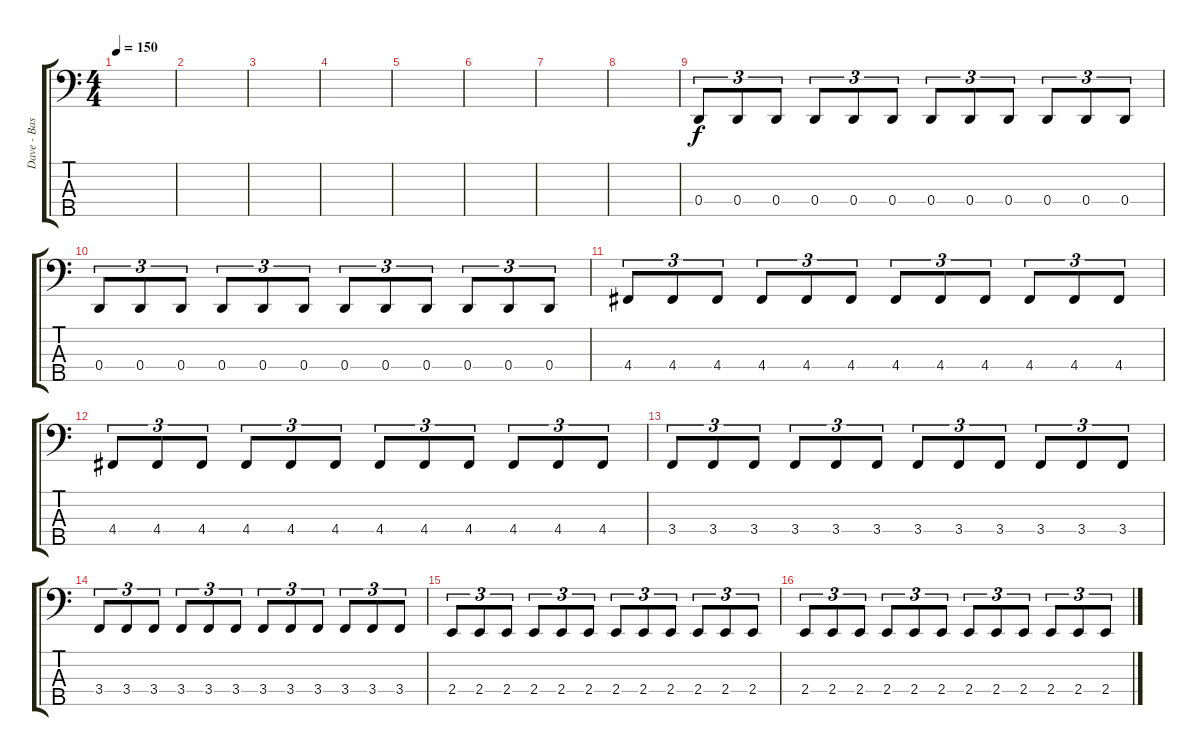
\track ("Dave - Bass" "Dave - Bas") {instrument electricbasspick}
\staff {score tabs}
\tuning (F2 C2 G1 D1 A0) {hide}
\ts (4 4)
\tempo 150
\clef f4
\ks c
|
|
|
|
|
|
|
|
0.4.8{tu (3 2)} 0.4.8{tu (3 2)} 0.4.8{tu (3 2)} 0.4.8{tu (3 2)} 0.4.8{tu (3 2)} 0.4.8{tu (3 2)} 0.4.8{tu (3 2)} 0.4.8{tu (3 2)} 0.4.8{tu (3 2)} 0.4.8{tu (3 2)} 0.4.8{tu (3 2)} 0.4.8{tu (3 2)} |
0.4.8{tu (3 2)} 0.4.8{tu (3 2)} 0.4.8{tu (3 2)} 0.4.8{tu (3 2)} 0.4.8{tu (3 2)} 0.4.8{tu (3 2)} 0.4.8{tu (3 2)} 0.4.8{tu (3 2)} 0.4.8{tu (3 2)} 0.4.8{tu (3 2)} 0.4.8{tu (3 2)} 0.4.8{tu (3 2)} |
4.4.8{tu (3 2)} 4.4.8{tu (3 2)} 4.4.8{tu (3 2)} 4.4.8{tu (3 2)} 4.4.8{tu (3 2)} 4.4.8{tu (3 2)} 4.4.8{tu (3 2)} 4.4.8{tu (3 2)} 4.4.8{tu (3 2)} 4.4.8{tu (3 2)} 4.4.8{tu (3 2)} 4.4.8{tu (3 2)} |
4.4.8{tu (3 2)} 4.4.8{tu (3 2)} 4.4.8{tu (3 2)} 4.4.8{tu (3 2)} 4.4.8{tu (3 2)} 4.4.8{tu (3 2)} 4.4.8{tu (3 2)} 4.4.8{tu (3 2)} 4.4.8{tu (3 2)} 4.4.8{tu (3 2)} 4.4.8{tu (3 2)} 4.4.8{tu (3 2)} |
3.4.8{tu (3 2)} 3.4.8{tu (3 2)} 3.4.8{tu (3 2)} 3.4.8{tu (3 2)} 3.4.8{tu (3 2)} 3.4.8{tu (3 2)} 3.4.8{tu (3 2)} 3.4.8{tu (3 2)} 3.4.8{tu (3 2)} 3.4.8{tu (3 2)} 3.4.8{tu (3 2)} 3.4.8{tu (3 2)} |
3.4.8{tu (3 2)} 3.4.8{tu (3 2)} 3.4.8{tu (3 2)} 3.4.8{tu (3 2)} 3.4.8{tu (3 2)} 3.4.8{tu (3 2)} 3.4.8{tu (3 2)} 3.4.8{tu (3 2)} 3.4.8{tu (3 2)} 3.4.8{tu (3 2)} 3.4.8{tu (3 2)} 3.4.8{tu (3 2)} |
2.4.8{tu (3 2)} 2.4.8{tu (3 2)} 2.4.8{tu (3 2)} 2.4.8{tu (3 2)} 2.4.8{tu (3 2)} 2.4.8{tu (3 2)} 2.4.8{tu (3 2)} 2.4.8{tu (3 2)} 2.4.8{tu (3 2)} 2.4.8{tu (3 2)} 2.4.8{tu (3 2)} 2.4.8{tu (3 2)} |
2.4.8{tu (3 2)} 2.4.8{tu (3 2)} 2.4.8{tu (3 2)} 2.4.8{tu (3 2)} 2.4.8{tu (3 2)} 2.4.8{tu (3 2)} 2.4.8{tu (3 2)} 2.4.8{tu (3 2)} 2.4.8{tu (3 2)} 2.4.8{tu (3 2)} 2.4.8{tu (3 2)} 2.4.8{tu (3 2)}
